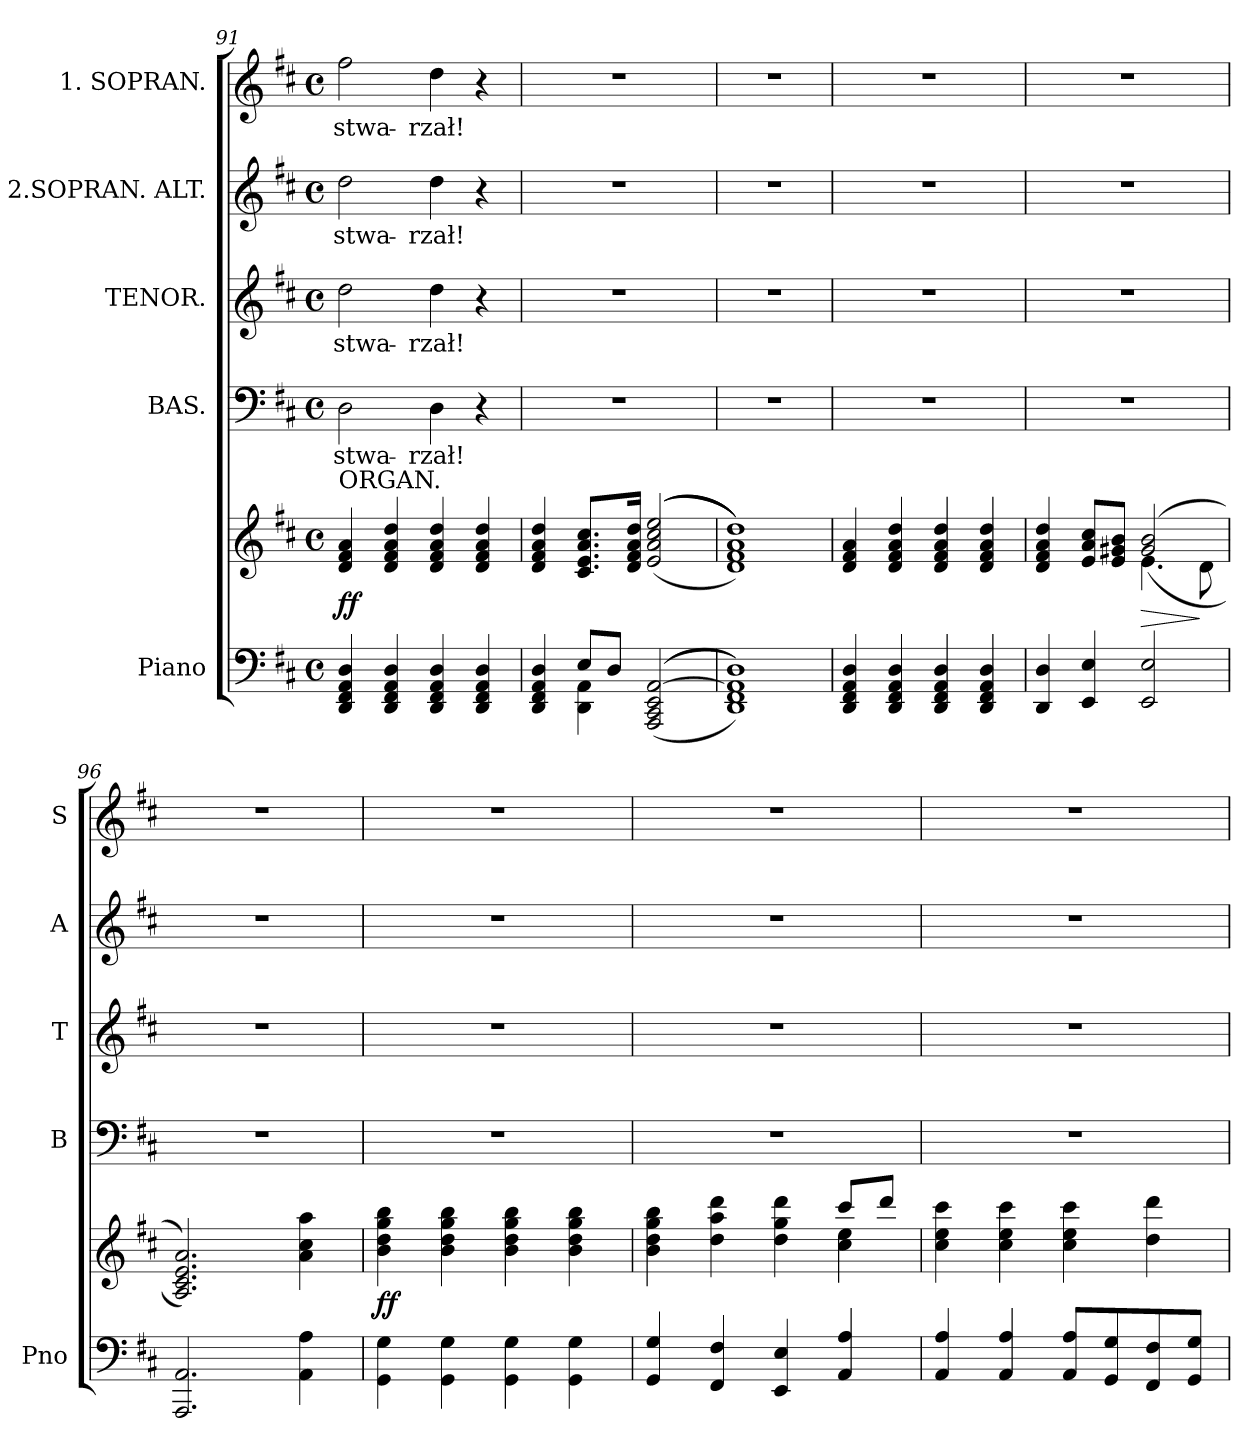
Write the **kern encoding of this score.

**kern	**kern	**dynam	**kern	**text	**kern	**text	**kern	**text	**kern	**text
*part5	*part5	*part5	*part4	*part4	*part3	*part3	*part2	*part2	*part1	*part1
*staff6	*staff5	*staff5/6	*staff4	*staff4	*staff3	*staff3	*staff2	*staff2	*staff1	*staff1
*I"Piano	*	*	*I"BAS.	*	*I"TENOR.	*	*I"2.SOPRAN. ALT.	*	*I"1. SOPRAN.	*
*I'Pno	*	*	*I'B	*	*I'T	*	*I'A	*	*I'S	*
*clefF4	*clefG2	*	*clefF4	*	*clefG2	*	*clefG2	*	*clefG2	*
*	*	*	*	*	*ITrd8c12	*	*	*	*	*
*k[f#c#]	*k[f#c#]	*	*k[f#c#]	*	*k[f#c#]	*	*k[f#c#]	*	*k[f#c#]	*
*M4/4	*M4/4	*	*M4/4	*	*M4/4	*	*M4/4	*	*M4/4	*
*met(c)	*met(c)	*	*met(c)	*	*met(c)	*	*met(c)	*	*met(c)	*
=91	=91	=91	=91	=91	=91	=91	=91	=91	=91	=91
!	!LO:TX:a:t=ORGAN.	!	!	!	!	!	!	!	!	!
4DD/ 4FF#/ 4AA/ 4D/	4d/ 4f#/ 4a/	ff	2D\	stwa-	2d\	stwa-	2dd\	stwa-	2ff#\	stwa-
4DD/ 4FF#/ 4AA/ 4D/	4d/ 4f#/ 4a/ 4dd/	.	.	.	.	.	.	.	.	.
4DD/ 4FF#/ 4AA/ 4D/	4d/ 4f#/ 4a/ 4dd/	.	4D\	-rzał!	4d\	-rzał!	4dd\	-rzał!	4dd\	-rzał!
4DD/ 4FF#/ 4AA/ 4D/	4d/ 4f#/ 4a/ 4dd/	.	4r	.	4r	.	4r	.	4r	.
=92	=92	=92	=92	=92	=92	=92	=92	=92	=92	=92
*^	*	*	*	*	*	*	*	*	*	*
4DD/ 4FF#/ 4AA/ 4D/	4ryy	4d/ 4f#/ 4a/ 4dd/	.	1r	.	1r	.	1r	.	1r	.
8E/L	4DD\ 4AA\	8.c#/ 8.e/ 8.a/ 8.cc#/L	.	.	.	.	.	.	.	.	.
8D/J	.	.	.	.	.	.	.	.	.	.	.
.	.	16d/ 16f#/ 16a/ 16dd/Jk	.	.	.	.	.	.	.	.	.
(<(>(>2AAA/ 2CC#/ 2EE/ [2AA/	2ryy	(<(<(>(>2e/ 2a/ 2cc#/ 2ee/	.	.	.	.	.	.	.	.	.
*v	*v	*	*	*	*	*	*	*	*	*	*
=93	=93	=93	=93	=93	=93	=93	=93	=93	=93	=93
1DD 1FF# 1AA] 1D)))	1d 1f# 1a 1dd))))	.	1r	.	1r	.	1r	.	1r	.
=94	=94	=94	=94	=94	=94	=94	=94	=94	=94	=94
4DD/ 4FF#/ 4AA/ 4D/	4d/ 4f#/ 4a/	.	1r	.	1r	.	1r	.	1r	.
4DD/ 4FF#/ 4AA/ 4D/	4d/ 4f#/ 4a/ 4dd/	.	.	.	.	.	.	.	.	.
4DD/ 4FF#/ 4AA/ 4D/	4d/ 4f#/ 4a/ 4dd/	.	.	.	.	.	.	.	.	.
4DD/ 4FF#/ 4AA/ 4D/	4d/ 4f#/ 4a/ 4dd/	.	.	.	.	.	.	.	.	.
=95	=95	=95	=95	=95	=95	=95	=95	=95	=95	=95
*	*^	*	*	*	*	*	*	*	*	*
4DD/ 4D/	4d/ 4f#/ 4a/ 4dd/	2ryy	.	1r	.	1r	.	1r	.	1r	.
4EE/ 4E/	8e/ 8a/ 8cc#/L	.	.	.	.	.	.	.	.	.	.
.	8e/ 8g#X/ 8b/J	.	.	.	.	.	.	.	.	.	.
!	!	!	!LO:HP:b	!	!	!	!	!	!	!	!
2EE/ 2E/	(>(>2g#/ 2b/	4.e\	>	.	.	.	.	.	.	.	.
.	.	8d\	]	.	.	.	.	.	.	.	.
*	*v	*v	*	*	*	*	*	*	*	*	*
=96	=96	=96	=96	=96	=96	=96	=96	=96	=96	=96
2.AAA/ 2.AA/	2.A/ 2.c#/ 2.e/ 2.a/))	.	1r	.	1r	.	1r	.	1r	.
4AA\ 4A\	4a\ 4cc#\ 4aa\	.	.	.	.	.	.	.	.	.
=97	=97	=97	=97	=97	=97	=97	=97	=97	=97	=97
4GG\ 4G\	4b\ 4dd\ 4gg\ 4bb\	ff	1r	.	1r	.	1r	.	1r	.
4GG\ 4G\	4b\ 4dd\ 4gg\ 4bb\	.	.	.	.	.	.	.	.	.
4GG\ 4G\	4b\ 4dd\ 4gg\ 4bb\	.	.	.	.	.	.	.	.	.
4GG\ 4G\	4b\ 4dd\ 4gg\ 4bb\	.	.	.	.	.	.	.	.	.
=98	=98	=98	=98	=98	=98	=98	=98	=98	=98	=98
*	*^	*	*	*	*	*	*	*	*	*
4GG/ 4G/	4b\ 4dd\ 4gg\ 4bb\	2.ryy	.	1r	.	1r	.	1r	.	1r	.
4FF#/ 4F#/	4dd\ 4aa\ 4ddd\	.	.	.	.	.	.	.	.	.	.
4EE/ 4E/	4dd\ 4gg\ 4ddd\	.	.	.	.	.	.	.	.	.	.
4AA/ 4A/	8ccc#/L	4cc#\ 4ee\	.	.	.	.	.	.	.	.	.
.	8ddd/J	.	.	.	.	.	.	.	.	.	.
*	*v	*v	*	*	*	*	*	*	*	*	*
=99	=99	=99	=99	=99	=99	=99	=99	=99	=99	=99
4AA/ 4A/	4cc#\ 4ee\ 4ccc#\	.	1r	.	1r	.	1r	.	1r	.
4AA/ 4A/	4cc#\ 4ee\ 4ccc#\	.	.	.	.	.	.	.	.	.
8AA/ 8A/L	4cc#\ 4ee\ 4ccc#\	.	.	.	.	.	.	.	.	.
8GG/ 8G/	.	.	.	.	.	.	.	.	.	.
8FF#/ 8F#/	4dd\ 4ddd\	.	.	.	.	.	.	.	.	.
8GG/ 8G/J	.	.	.	.	.	.	.	.	.	.
=	=	=	=	=	=	=	=	=	=	=
*-	*-	*-	*-	*-	*-	*-	*-	*-	*-	*-
